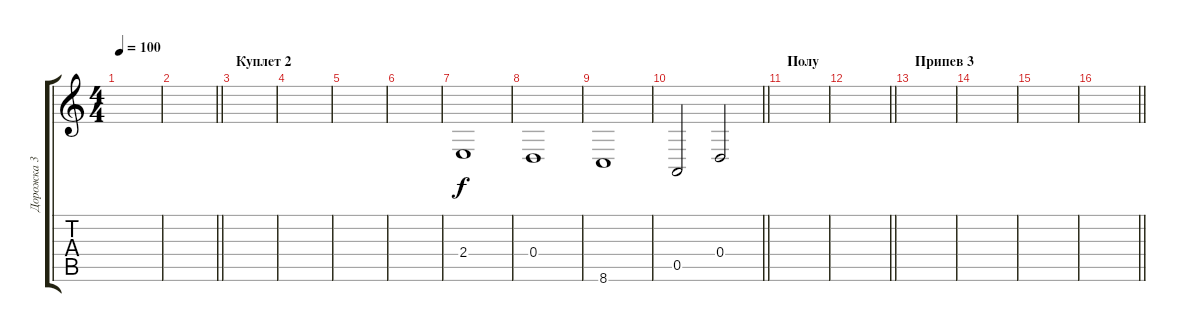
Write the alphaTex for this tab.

\track ("Дорожка 3" "Дорожка 3") {instrument tremolostrings}
\staff {score tabs}
\tuning (E4 B3 G3 D3 A2 E2) {hide}
\ts (4 4)
\tempo 100
\clef g2
\ks c
|
\barLineRight lightlight
|
\section ("" "Куплет 2")
|
|
|
|
2.4.1 |
0.4.1 |
8.6.1 |
\barLineRight lightlight
0.5.2 0.4.2 |
\section ("" "Полу")
|
\barLineRight lightlight
|
\section ("" "Припев 3")
|
|
|
\barLineRight lightlight
